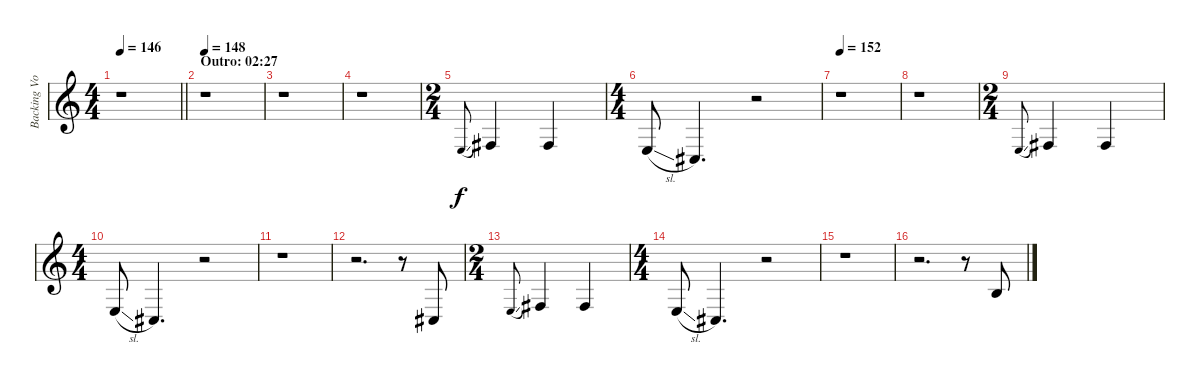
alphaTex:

\track ("Backing Vocals" "Backing Vo") {instrument lead2sawtooth}
\staff {score}
\tuning (E4 B3 G3 D3 A2 E2) {hide}
\ts (4 4)
\tempo 146
\clef g2
\barLineRight lightlight
\ks c
r.1{dy f} |
\section ("" "Outro: 02:27")
\tempo 148
r.1 |
r.1 |
r.1 |
\ts (2 4)
2.4{sl}.8{gr onbeat} 4.4.4{volume 15} 4.4.4 |
\ts (4 4)
7.5{sl}.8 4.5.4{d} r.2 |
\tempo 152
r.1 |
r.1 |
\ts (2 4)
2.4{sl}.8{gr onbeat} 4.4.4 4.4.4 |
\ts (4 4)
7.5{sl}.8 4.5.4{d} r.2 |
r.1 |
r.2{d} r.8 4.5.8 |
\ts (2 4)
2.4{sl}.8{gr onbeat} 4.4.4 4.4.4 |
\ts (4 4)
7.5{sl}.8 4.5.4{d} r.2 |
r.1 |
r.2{d} r.8 4.3.8
